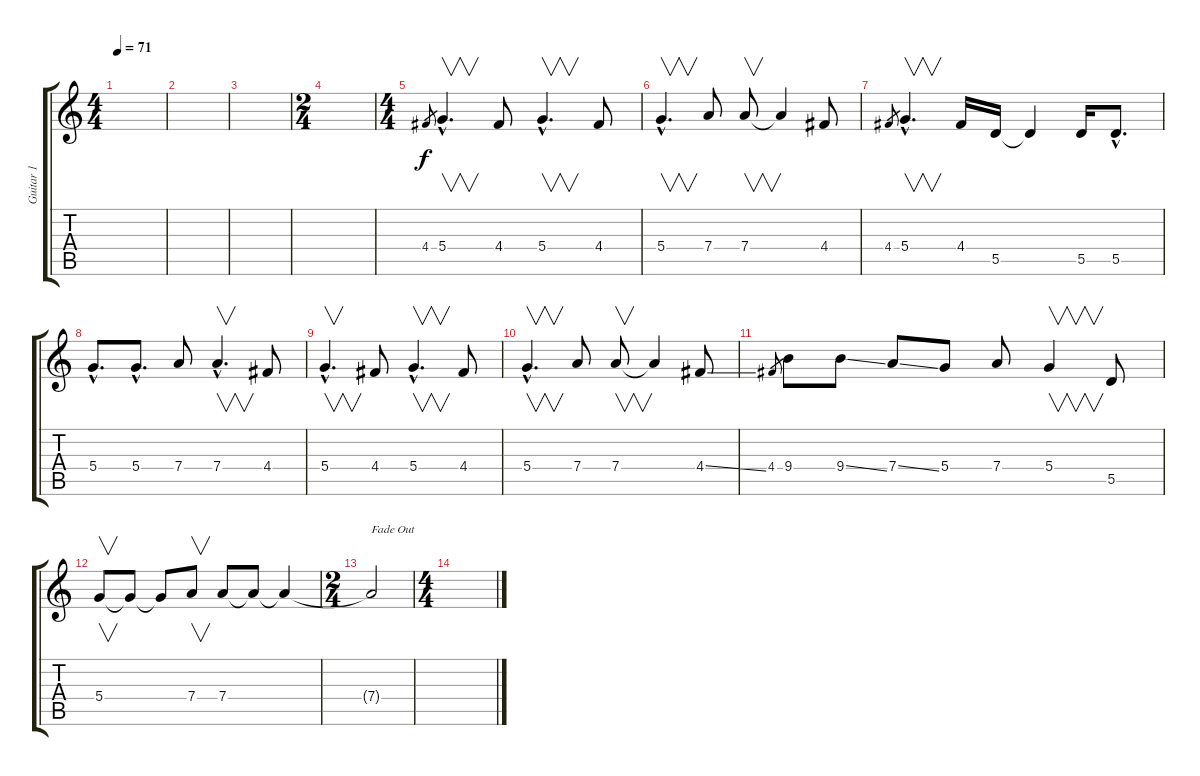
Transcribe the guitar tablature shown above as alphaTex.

\track ("Guitar 1" "Guitar 1") {instrument distortionguitar}
\staff {score tabs}
\tuning (E4 B3 G3 D3 A2 E2) {hide}
\ts (4 4)
\tempo 71
\clef g2
\ks c
|
|
|
\ts (2 4)
|
\ts (4 4)
4.4.8{gr} 5.4{hac}.4{v d} 4.4.8 5.4{hac}.4{v d} 4.4.8 |
5.4{hac}.4{v d} 7.4.8 7.4.8{v} 7.4{t}.4 4.4.8 |
4.4.8{gr} 5.4{hac}.4{v d} 4.4.16 5.5.16 5.5{t}.4 5.5.16 5.5{hac}.8{d} |
5.4{hac}.8{d} 5.4{hac}.8{d} 7.4.8 7.4{hac}.4{v d} 4.4.8 |
5.4{hac}.4{v d} 4.4.8 5.4{hac}.4{v d} 4.4.8 |
5.4{hac}.4{v d} 7.4.8 7.4.8{v} 7.4{t}.4 4.4{ss}.8 |
4.4.8{gr} 9.4.8 9.4{ss}.8 7.4{ss}.8 5.4.8 7.4.8 5.4.4{v} 5.5.8 |
5.4.8{v} 5.4{t}.8 5.4{t}.8 7.4.8{v} 7.4.8 7.4{t}.8 7.4{t}.4 |
\ts (2 4)
7.4{t}.2{txt "Fade Out"} |
\ts (4 4)
